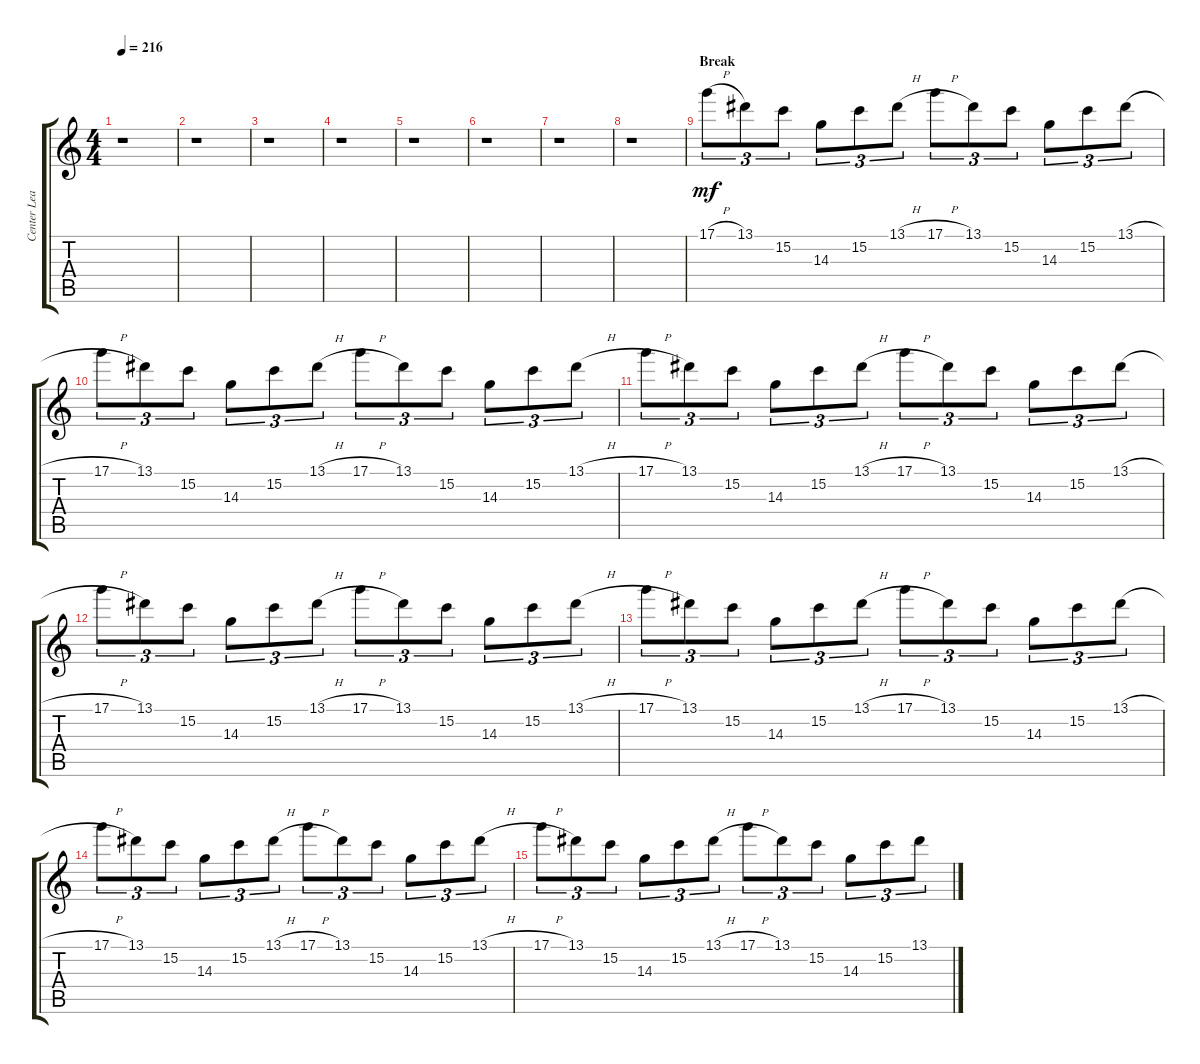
\track ("Center Lead 2" "Center Lea") {instrument overdrivenguitar}
\staff {score tabs}
\tuning (D4 A3 F3 C3 G2 C2) {hide}
\ts (4 4)
\tempo 216
\clef g2
\ks aminor
r.1{dy mf} |
r.1 |
r.1 |
r.1 |
r.1 |
r.1 |
r.1 |
r.1 |
\section ("" "Break")
17.1{h}.8{tu (3 2)} 13.1.8{tu (3 2)} 15.2.8{tu (3 2)} 14.3.8{tu (3 2)} 15.2.8{tu (3 2)} 13.1{h}.8{tu (3 2)} 17.1{h}.8{tu (3 2)} 13.1.8{tu (3 2)} 15.2.8{tu (3 2)} 14.3.8{tu (3 2)} 15.2.8{tu (3 2)} 13.1{h}.8{tu (3 2)} |
17.1{h}.8{tu (3 2)} 13.1.8{tu (3 2)} 15.2.8{tu (3 2)} 14.3.8{tu (3 2)} 15.2.8{tu (3 2)} 13.1{h}.8{tu (3 2)} 17.1{h}.8{tu (3 2)} 13.1.8{tu (3 2)} 15.2.8{tu (3 2)} 14.3.8{tu (3 2)} 15.2.8{tu (3 2)} 13.1{h}.8{tu (3 2)} |
17.1{h}.8{tu (3 2)} 13.1.8{tu (3 2)} 15.2.8{tu (3 2)} 14.3.8{tu (3 2)} 15.2.8{tu (3 2)} 13.1{h}.8{tu (3 2)} 17.1{h}.8{tu (3 2)} 13.1.8{tu (3 2)} 15.2.8{tu (3 2)} 14.3.8{tu (3 2)} 15.2.8{tu (3 2)} 13.1{h}.8{tu (3 2)} |
17.1{h}.8{tu (3 2)} 13.1.8{tu (3 2)} 15.2.8{tu (3 2)} 14.3.8{tu (3 2)} 15.2.8{tu (3 2)} 13.1{h}.8{tu (3 2)} 17.1{h}.8{tu (3 2)} 13.1.8{tu (3 2)} 15.2.8{tu (3 2)} 14.3.8{tu (3 2)} 15.2.8{tu (3 2)} 13.1{h}.8{tu (3 2)} |
17.1{h}.8{tu (3 2)} 13.1.8{tu (3 2)} 15.2.8{tu (3 2)} 14.3.8{tu (3 2)} 15.2.8{tu (3 2)} 13.1{h}.8{tu (3 2)} 17.1{h}.8{tu (3 2)} 13.1.8{tu (3 2)} 15.2.8{tu (3 2)} 14.3.8{tu (3 2)} 15.2.8{tu (3 2)} 13.1{h}.8{tu (3 2)} |
17.1{h}.8{tu (3 2)} 13.1.8{tu (3 2)} 15.2.8{tu (3 2)} 14.3.8{tu (3 2)} 15.2.8{tu (3 2)} 13.1{h}.8{tu (3 2)} 17.1{h}.8{tu (3 2)} 13.1.8{tu (3 2)} 15.2.8{tu (3 2)} 14.3.8{tu (3 2)} 15.2.8{tu (3 2)} 13.1{h}.8{tu (3 2)} |
17.1{h}.8{tu (3 2)} 13.1.8{tu (3 2)} 15.2.8{tu (3 2)} 14.3.8{tu (3 2)} 15.2.8{tu (3 2)} 13.1{h}.8{tu (3 2)} 17.1{h}.8{tu (3 2)} 13.1.8{tu (3 2)} 15.2.8{tu (3 2)} 14.3.8{tu (3 2)} 15.2.8{tu (3 2)} 13.1.8{tu (3 2)}
